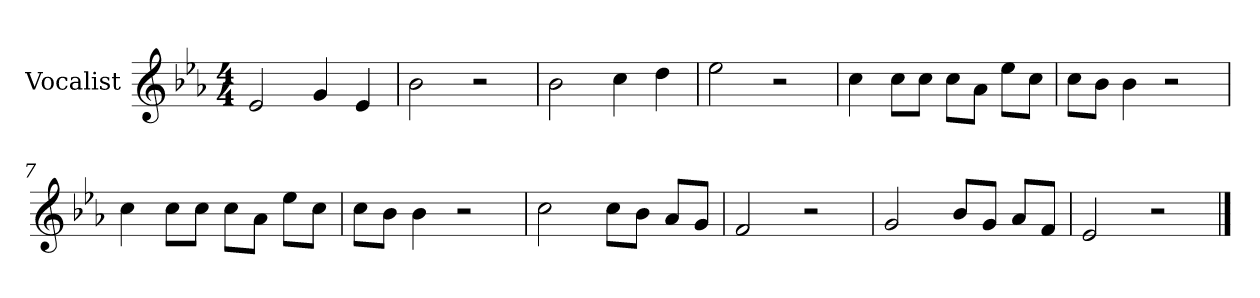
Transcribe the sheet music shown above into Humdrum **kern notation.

**kern
*part1
*staff1
*I"Vocalist
*k[b-e-a-]
*E-:
*M4/4
=1
2e-
4g
4e-
=2
2b-
2r
=3
2b-
4cc
4dd
=4
2ee-
2r
=5
4cc
8ccL
8ccJ
8ccL
8a-J
8ee-L
8ccJ
=6
8ccL
8b-J
4b-
2r
=7
4cc
8ccL
8ccJ
8ccL
8a-J
8ee-L
8ccJ
=8
8ccL
8b-J
4b-
2r
=9
2cc
8ccL
8b-J
8a-L
8gJ
=10
2f
2r
=11
2g
8b-L
8gJ
8a-L
8fJ
=12
2e-
2r
==
*-
